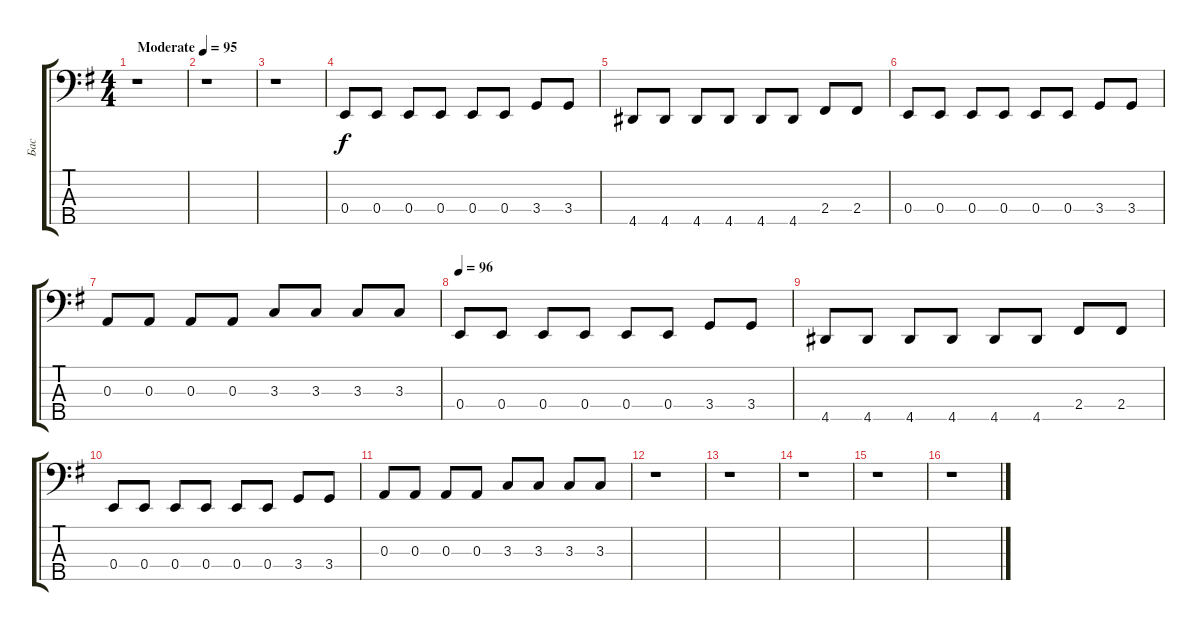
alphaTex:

\track ("Бас" "Бас") {instrument electricbassfinger}
\staff {score tabs}
\tuning (G2 D2 A1 E1 B0) {hide}
\ts (4 4)
\tempo (95 "Moderate")
\clef f4
\ks eminor
r.1{dy f instrument electricbassfinger} |
r.1 |
r.1 |
0.4.8 0.4.8 0.4.8 0.4.8 0.4.8 0.4.8 3.4.8 3.4.8 |
4.5.8 4.5.8 4.5.8 4.5.8 4.5.8 4.5.8 2.4.8 2.4.8 |
0.4.8 0.4.8 0.4.8 0.4.8 0.4.8 0.4.8 3.4.8 3.4.8 |
0.3.8 0.3.8 0.3.8 0.3.8 3.3.8 3.3.8 3.3.8 3.3.8 |
\tempo 96
0.4.8 0.4.8 0.4.8 0.4.8 0.4.8 0.4.8 3.4.8 3.4.8 |
4.5.8 4.5.8 4.5.8 4.5.8 4.5.8 4.5.8 2.4.8 2.4.8 |
0.4.8 0.4.8 0.4.8 0.4.8 0.4.8 0.4.8 3.4.8 3.4.8 |
0.3.8 0.3.8 0.3.8 0.3.8 3.3.8 3.3.8 3.3.8 3.3.8 |
r.1 |
r.1 |
r.1 |
r.1 |
r.1
